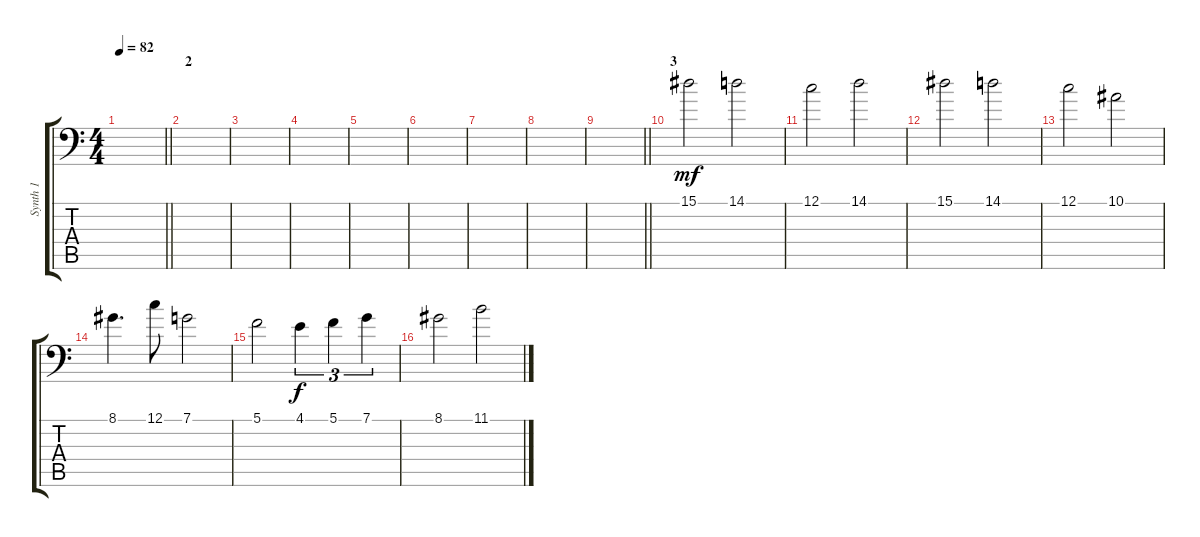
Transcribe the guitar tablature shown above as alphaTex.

\track ("Synth 1" "Synth 1") {instrument synthstrings1}
\staff {score tabs}
\tuning (C4 G3 Eb3 Bb2 F2 Bb1) {hide}
\ts (4 4)
\tempo 82
\clef f4
\barLineRight lightlight
\ks c
|
\section ("" "2")
|
|
|
|
|
|
|
\barLineRight lightlight
|
\section ("" "3")
15.1.2{dy mf} 14.1.2 |
12.1.2 14.1.2 |
15.1.2 14.1.2 |
12.1.2 10.1.2 |
8.1.4{d} 12.1.8 7.1.2 |
5.1.2 4.1.4{tu (3 2) dy f} 5.1.4{tu (3 2)} 7.1.4{tu (3 2)} |
8.1.2 11.1.2
